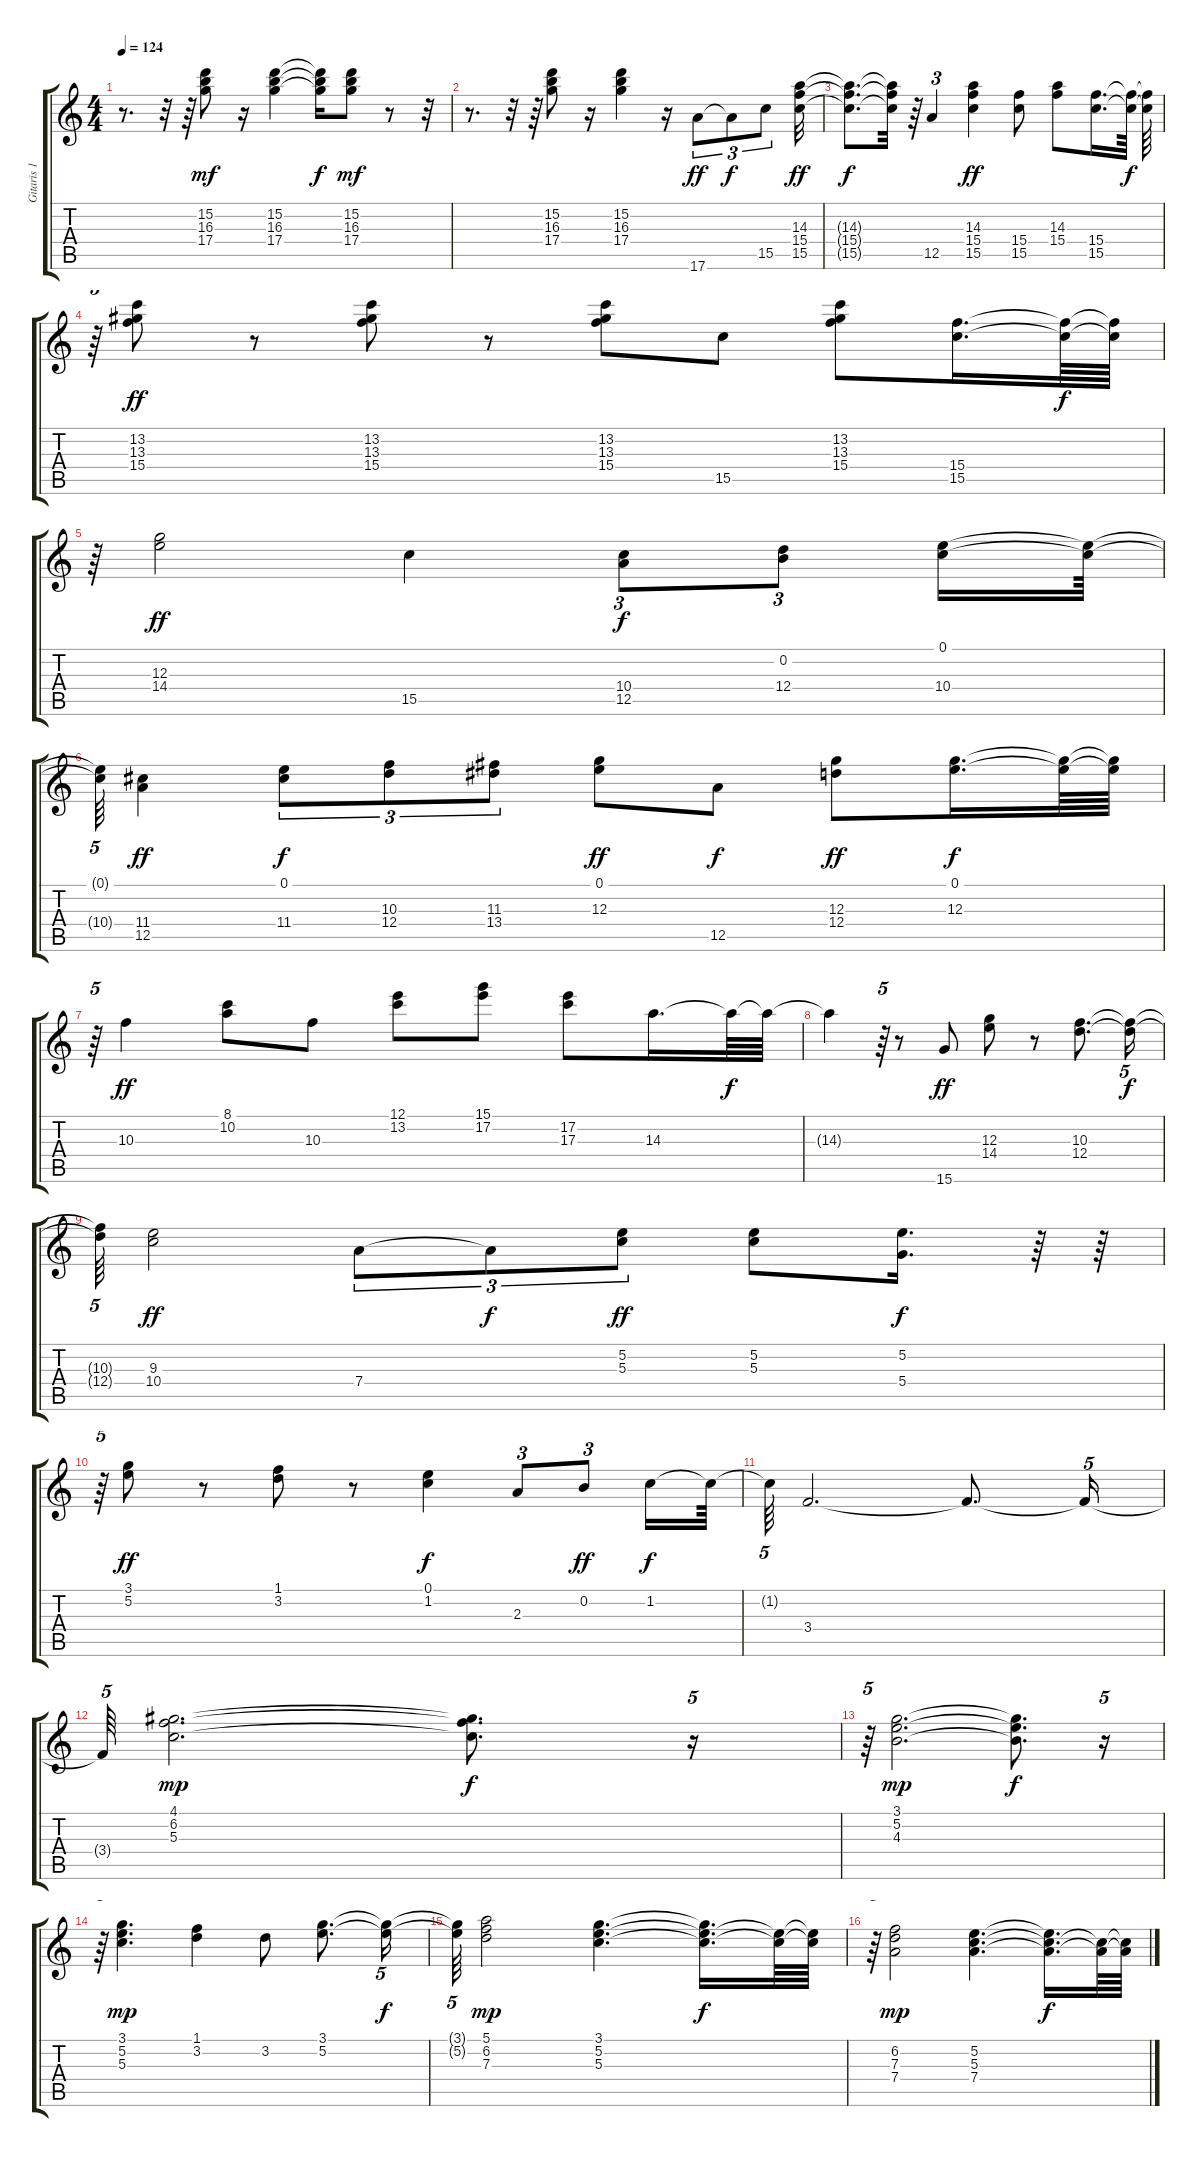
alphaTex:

\track ("Gitaris 1" "Gitaris 1") {instrument distortionguitar}
\staff {score tabs}
\tuning (E4 B3 G3 D3 A2 E2) {hide}
\ts (4 4)
\tempo 124
\clef g2
\ks c
r.8{d dy mf} r.32 r.64 (15.2 16.3 17.4).8 r.16 (15.2 16.3 17.4).4 (15.2{t} 16.3{t} 17.4{t}).16{dy f} (15.2 16.3 17.4).8{dy mf} r.8 r.32 |
r.8{d} r.32 r.64 (15.2 16.3 17.4).8 r.16 (15.2 16.3 17.4).4 r.16 17.6.8{tu (3 2) dy ff} 17.6{t}.8{tu (3 2) dy f} 15.5.8{tu (3 2)} (14.3 15.4 15.5).32{dy ff} |
(14.3{t} 15.4{t} 15.5{t}).8{d dy f} (14.3{t} 15.4{t} 15.5{t}).32 r.64 12.5.4{tu (3 2)} (14.3 15.4 15.5).4{dy ff} (15.4 15.5).8 (14.3 15.4).8 (15.4 15.5).16{d} (15.4{t} 15.5{t}).64{dy f} (15.4{t} 15.5{t}).64 |
r.64{tu (5 4)} (13.2 13.3 15.4).8{dy ff} r.8 (13.2 13.3 15.4).8 r.8 (13.2 13.3 15.4).8 15.5.8 (13.2 13.3 15.4).8 (15.4 15.5).16{d} (15.4{t} 15.5{t}).64{dy f} (15.4{t} 15.5{t}).64 |
r.64{tu (5 4)} (12.3 14.4).2{dy ff} 15.5.4 (10.4 12.5).8{tu (3 2) dy f} (0.2 12.4).8{tu (3 2)} (0.1 10.4).16 (0.1{t} 10.4{t}).64 |
(0.1{t} 10.4{t}).64{tu (5 4)} (11.4 12.5).4{dy ff} (0.1 11.4).8{tu (3 2) dy f} (10.3 12.4).8{tu (3 2)} (11.3 13.4).8{tu (3 2)} (0.1 12.3).8{dy ff} 12.5.8{dy f} (12.3 12.4).8{dy ff} (0.1 12.3).16{d dy f} (0.1{t} 12.3{t}).64 (0.1{t} 12.3{t}).64 |
r.64{tu (5 4)} 10.3.4{dy ff} (8.1 10.2).8 10.3.8 (12.1 13.2).8 (15.1 17.2).8 (17.2 17.3).8 14.3.16{d} 14.3{t}.64{dy f} 14.3{t}.64 |
14.3{t}.4 r.64{tu (5 4)} r.8 15.6.8{dy ff} (12.3 14.4).8 r.8 (10.3 12.4).8{d} (10.3{t} 12.4{t}).16{tu (5 4) dy f} |
(10.3{t} 12.4{t}).64{tu (5 4)} (9.3 10.4).2{dy ff} 7.4.8{tu (3 2)} 7.4{t}.8{tu (3 2) dy f} (5.2 5.3).8{tu (3 2) dy ff} (5.2 5.3).8 (5.2 5.4).16{d dy f} r.64 r.64 |
r.64{tu (5 4)} (3.1 5.2).8{dy ff} r.8 (1.1 3.2).8 r.8 (0.1 1.2).4{dy f} 2.3.8{tu (3 2)} 0.2.8{tu (3 2) dy ff} 1.2.16{dy f} 1.2{t}.64 |
1.2{t}.64{tu (5 4)} 3.4.2{d} 3.4{t}.8{d} 3.4{t}.16{tu (5 4)} |
3.4{t}.64{tu (5 4)} (4.1 6.2 5.3).2{d dy mp} (4.1{t} 6.2{t} 5.3{t}).8{d dy f} r.16{tu (5 4)} |
r.64{tu (5 4)} (3.1 5.2 4.3).2{d dy mp} (3.1{t} 5.2{t} 4.3{t}).8{d dy f} r.16{tu (5 4)} |
r.64{tu (5 4)} (3.1 5.2 5.3).4{d dy mp} (1.1 3.2).4 3.2.8 (3.1 5.2).8{d} (3.1{t} 5.2{t}).16{tu (5 4) dy f} |
(3.1{t} 5.2{t}).64{tu (5 4)} (5.1 6.2 7.3).2{dy mp} (3.1 5.2 5.3).4{d} (3.1{t} 5.2{t} 5.3{t}).16{d dy f} (5.2{t} 5.3{t}).64 (5.2{t} 5.3{t}).64 |
r.64{tu (5 4)} (6.2 7.3 7.4).2{dy mp} (5.2 5.3 7.4).4{d} (5.2{t} 5.3{t} 7.4{t}).16{d dy f} (5.3{t} 7.4{t}).64 (5.3{t} 7.4{t}).64
